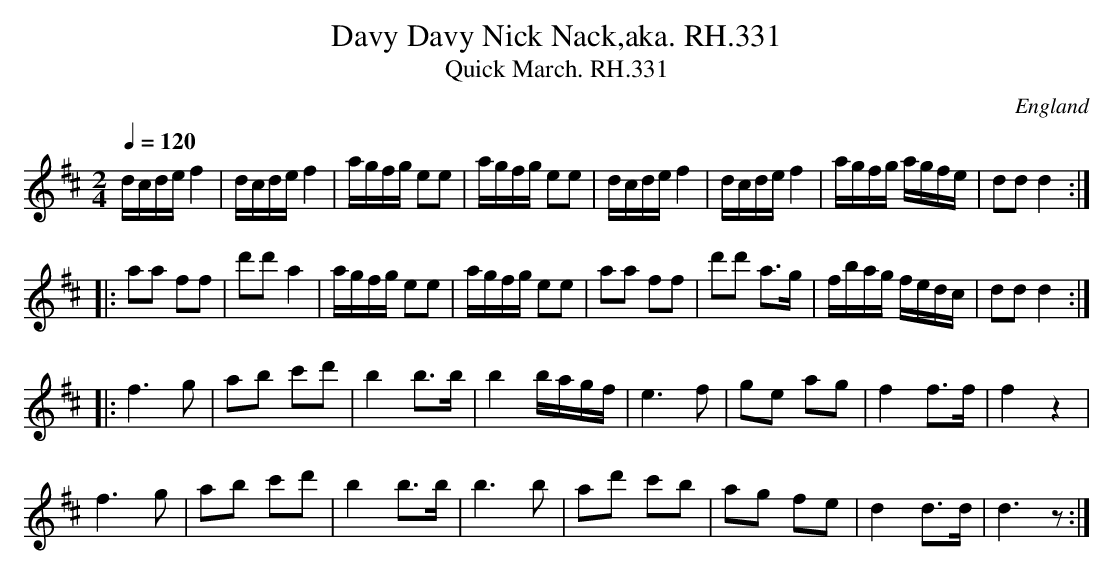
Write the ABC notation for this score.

X:1
T:Davy Davy Nick Nack,aka. RH.331
T:Quick March. RH.331
O:England
M:2/4
L:1/16
Q:1/4=120
K:D major
dcde f4|dcde f4|agfg e2e2|agfg e2e2|\
dcde f4|dcde f4|agfg agfe|d2d2 d4:|!
|:a2a2 f2f2|d'2d'2 a4|agfg e2e2|agfg e2e2|\
a2a2 f2f2|d'2d'2 a3g|fbag fedc|d2d2 d4:|!
|:f6 g2|a2b2 c'2d'2|b4 b3b|b4 bagf|\
e6 f2|g2e2 a2g2|f4 f3f|f4 z4|!
f6 g2|a2b2 c'2d'2|b4 b3b|b6 b2|\
a2d'2 c'2b2|a2g2 f2e2|d4 d3d|d6 z2:|
